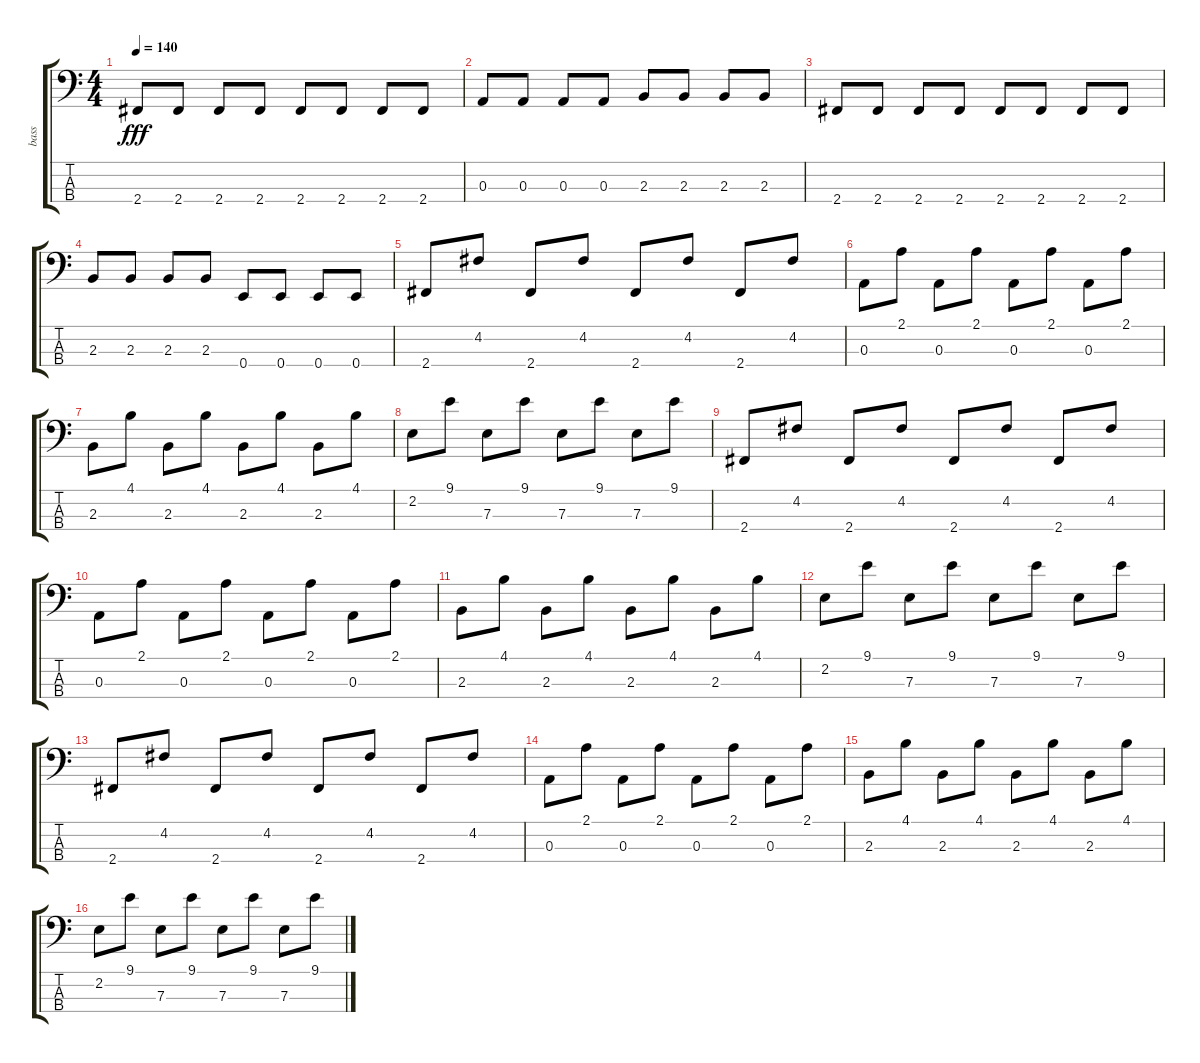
\track ("bass" "bass") {instrument electricbassfinger}
\staff {score tabs}
\tuning (G2 D2 A1 E1) {hide}
\ts (4 4)
\tempo 140
\clef f4
\ks c
2.4.8{dy fff} 2.4.8 2.4.8 2.4.8 2.4.8 2.4.8 2.4.8 2.4.8 |
0.3.8 0.3.8 0.3.8 0.3.8 2.3.8 2.3.8 2.3.8 2.3.8 |
2.4.8 2.4.8 2.4.8 2.4.8 2.4.8 2.4.8 2.4.8 2.4.8 |
2.3.8 2.3.8 2.3.8 2.3.8 0.4.8 0.4.8 0.4.8 0.4.8 |
2.4.8 4.2.8 2.4.8 4.2.8 2.4.8 4.2.8 2.4.8 4.2.8 |
0.3.8 2.1.8 0.3.8 2.1.8 0.3.8 2.1.8 0.3.8 2.1.8 |
2.3.8 4.1.8 2.3.8 4.1.8 2.3.8 4.1.8 2.3.8 4.1.8 |
2.2.8 9.1.8 7.3.8 9.1.8 7.3.8 9.1.8 7.3.8 9.1.8 |
2.4.8 4.2.8 2.4.8 4.2.8 2.4.8 4.2.8 2.4.8 4.2.8 |
0.3.8 2.1.8 0.3.8 2.1.8 0.3.8 2.1.8 0.3.8 2.1.8 |
2.3.8 4.1.8 2.3.8 4.1.8 2.3.8 4.1.8 2.3.8 4.1.8 |
2.2.8 9.1.8 7.3.8 9.1.8 7.3.8 9.1.8 7.3.8 9.1.8 |
2.4.8 4.2.8 2.4.8 4.2.8 2.4.8 4.2.8 2.4.8 4.2.8 |
0.3.8 2.1.8 0.3.8 2.1.8 0.3.8 2.1.8 0.3.8 2.1.8 |
2.3.8 4.1.8 2.3.8 4.1.8 2.3.8 4.1.8 2.3.8 4.1.8 |
2.2.8 9.1.8 7.3.8 9.1.8 7.3.8 9.1.8 7.3.8 9.1.8
